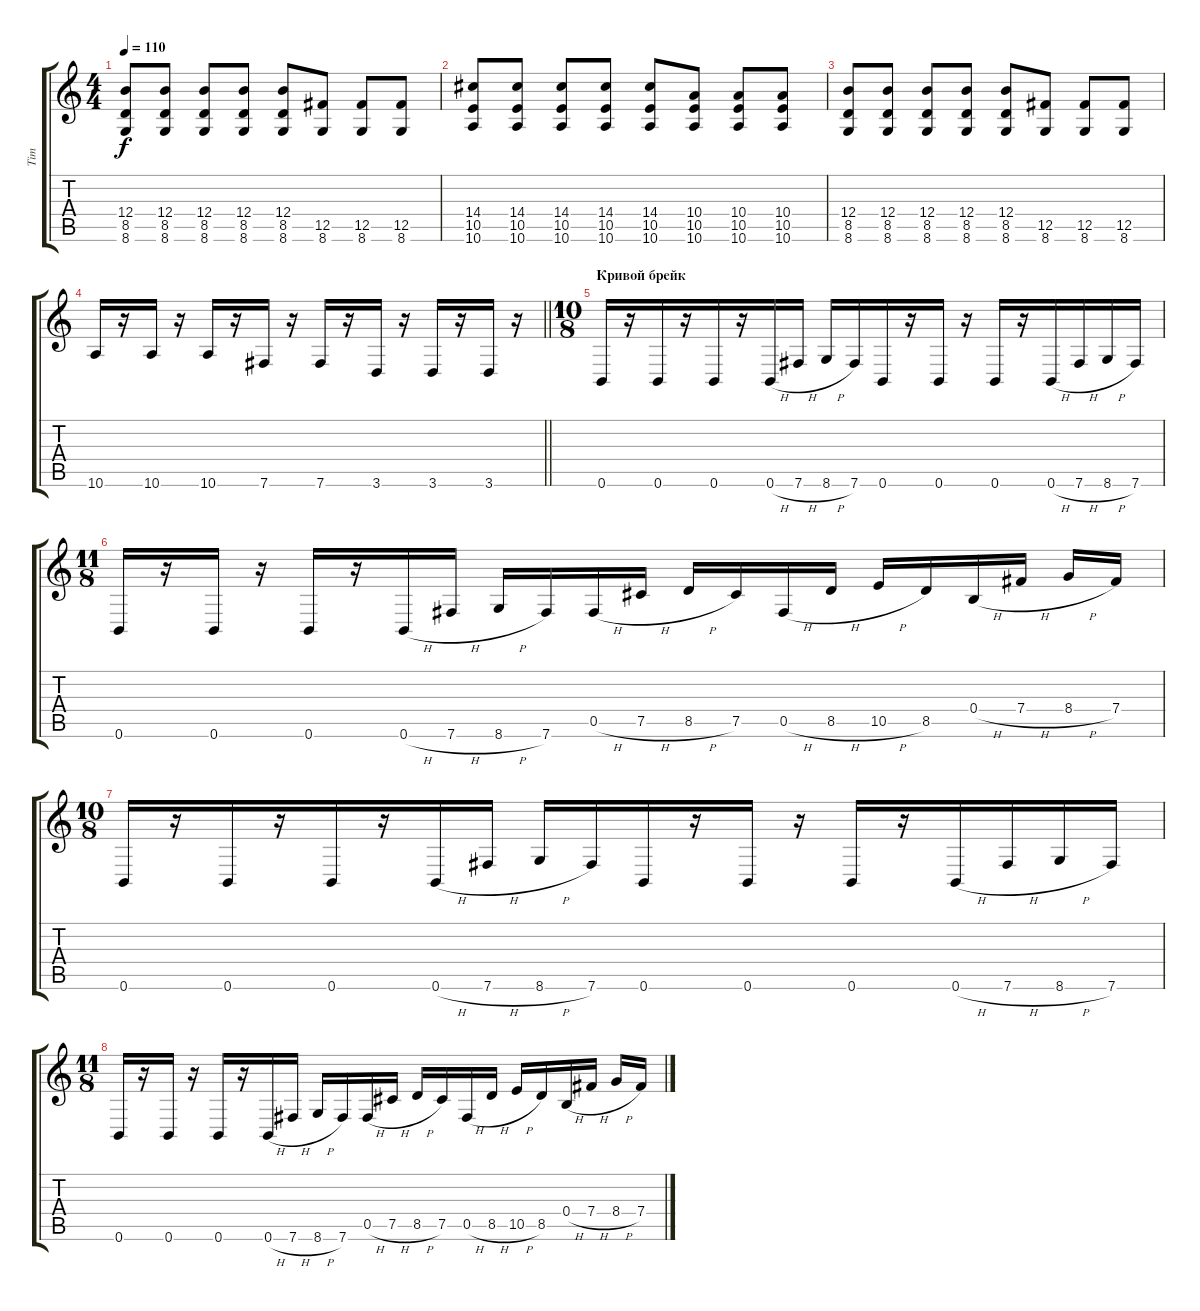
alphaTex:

\track ("Tim" "Tim") {instrument distortionguitar}
\staff {score tabs}
\tuning (Db4 Ab3 E3 B2 Gb2 B1) {hide}
\ts (4 4)
\tempo 110
\clef g2
\ks c
(12.4 8.5 8.6).8{dy f} (12.4 8.5 8.6).8 (12.4 8.5 8.6).8 (12.4 8.5 8.6).8 (12.4 8.5 8.6).8 (12.5 8.6).8 (12.5 8.6).8 (12.5 8.6).8 |
(14.4 10.5 10.6).8 (14.4 10.5 10.6).8 (14.4 10.5 10.6).8 (14.4 10.5 10.6).8 (14.4 10.5 10.6).8 (10.4 10.5 10.6).8 (10.4 10.5 10.6).8 (10.4 10.5 10.6).8 |
(12.4 8.5 8.6).8 (12.4 8.5 8.6).8 (12.4 8.5 8.6).8 (12.4 8.5 8.6).8 (12.4 8.5 8.6).8 (12.5 8.6).8 (12.5 8.6).8 (12.5 8.6).8 |
\barLineRight lightlight
10.6.16 r.16 10.6.16 r.16 10.6.16 r.16 7.6.16 r.16 7.6.16 r.16 3.6.16 r.16 3.6.16 r.16 3.6.16 r.16 |
\ts (10 8)
\section ("" "Кривой брейк")
0.6.16 r.16 0.6.16 r.16 0.6.16 r.16 0.6{h}.16 7.6{h}.16 8.6{h}.16 7.6.16 0.6.16 r.16 0.6.16 r.16 0.6.16 r.16 0.6{h}.16 7.6{h}.16 8.6{h}.16 7.6.16 |
\ts (11 8)
0.6.16 r.16 0.6.16 r.16 0.6.16 r.16 0.6{h}.16 7.6{h}.16 8.6{h}.16 7.6.16 0.5{h}.16 7.5{h}.16 8.5{h}.16 7.5.16 0.5{h}.16 8.5{h}.16 10.5{h}.16 8.5.16 0.4{h}.16 7.4{h}.16 8.4{h}.16 7.4.16 |
\ts (10 8)
0.6.16 r.16 0.6.16 r.16 0.6.16 r.16 0.6{h}.16 7.6{h}.16 8.6{h}.16 7.6.16 0.6.16 r.16 0.6.16 r.16 0.6.16 r.16 0.6{h}.16 7.6{h}.16 8.6{h}.16 7.6.16 |
\ts (11 8)
0.6.16 r.16 0.6.16 r.16 0.6.16 r.16 0.6{h}.16 7.6{h}.16 8.6{h}.16 7.6.16 0.5{h}.16 7.5{h}.16 8.5{h}.16 7.5.16 0.5{h}.16 8.5{h}.16 10.5{h}.16 8.5.16 0.4{h}.16 7.4{h}.16 8.4{h}.16 7.4.16
